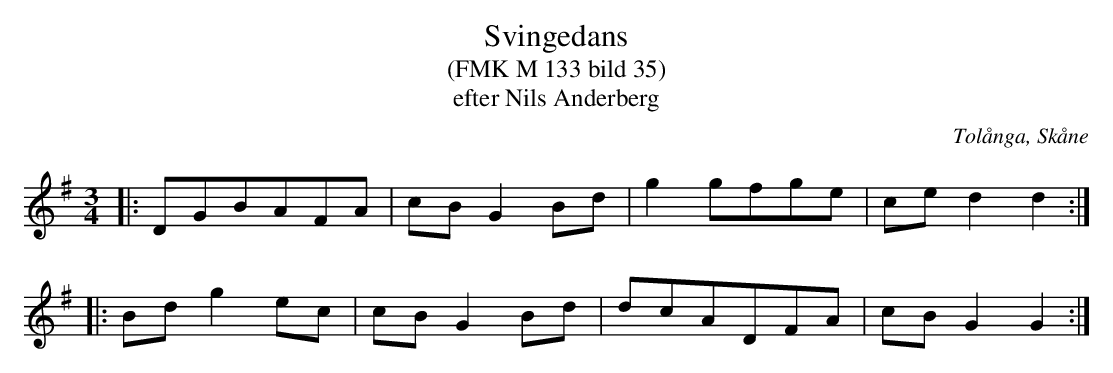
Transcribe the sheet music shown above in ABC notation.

X:1
T:Svingedans
T:(FMK M 133 bild 35)
T:efter Nils Anderberg
O:Tolånga, Skåne
M:3/4
L:1/8
Q:108
K:G
|: DGBAFA | cB G2 Bd | g2 gfge | ce d2 d2 :|
|: Bd g2 ec | cB G2 Bd | dcADFA | cB G2 G2 :|
